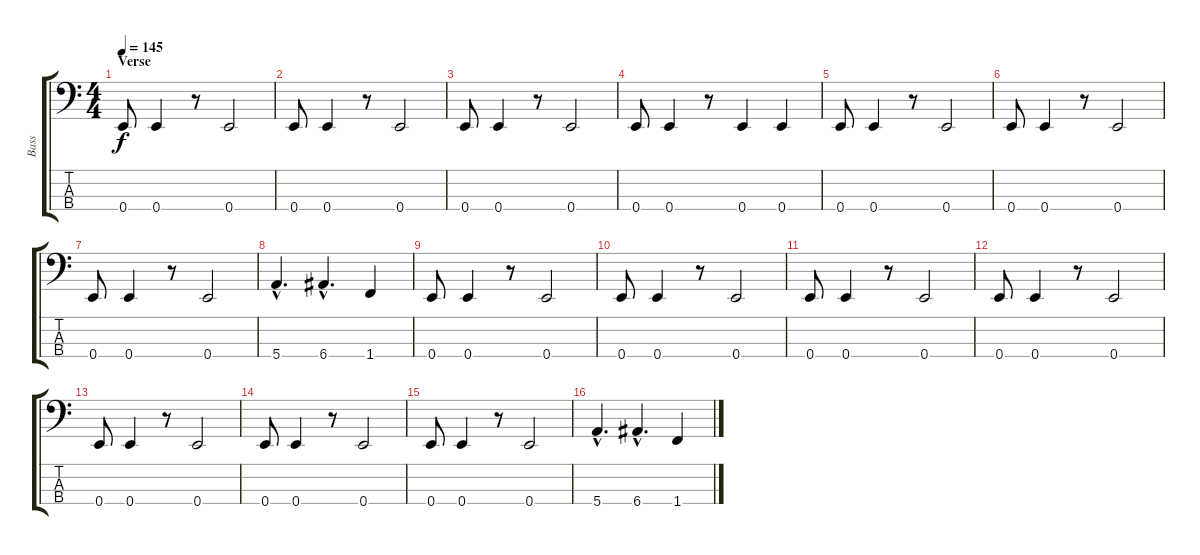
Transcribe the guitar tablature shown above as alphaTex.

\track ("Bass" "Bass") {instrument electricbasspick}
\staff {score tabs}
\tuning (G2 D2 A1 E1) {hide}
\ts (4 4)
\section ("" "Verse")
\tempo 145
\clef f4
\ks c
0.4.8{dy f} 0.4.4 r.8 0.4.2 |
0.4.8 0.4.4 r.8 0.4.2 |
0.4.8 0.4.4 r.8 0.4.2 |
0.4.8 0.4.4 r.8 0.4.4 0.4.4 |
0.4.8 0.4.4 r.8 0.4.2 |
0.4.8 0.4.4 r.8 0.4.2 |
0.4.8 0.4.4 r.8 0.4.2 |
5.4{hac}.4{d} 6.4{hac}.4{d} 1.4.4 |
0.4.8 0.4.4 r.8 0.4.2 |
0.4.8 0.4.4 r.8 0.4.2 |
0.4.8 0.4.4 r.8 0.4.2 |
0.4.8 0.4.4 r.8 0.4.2 |
0.4.8 0.4.4 r.8 0.4.2 |
0.4.8 0.4.4 r.8 0.4.2 |
0.4.8 0.4.4 r.8 0.4.2 |
5.4{hac}.4{d} 6.4{hac}.4{d} 1.4.4
